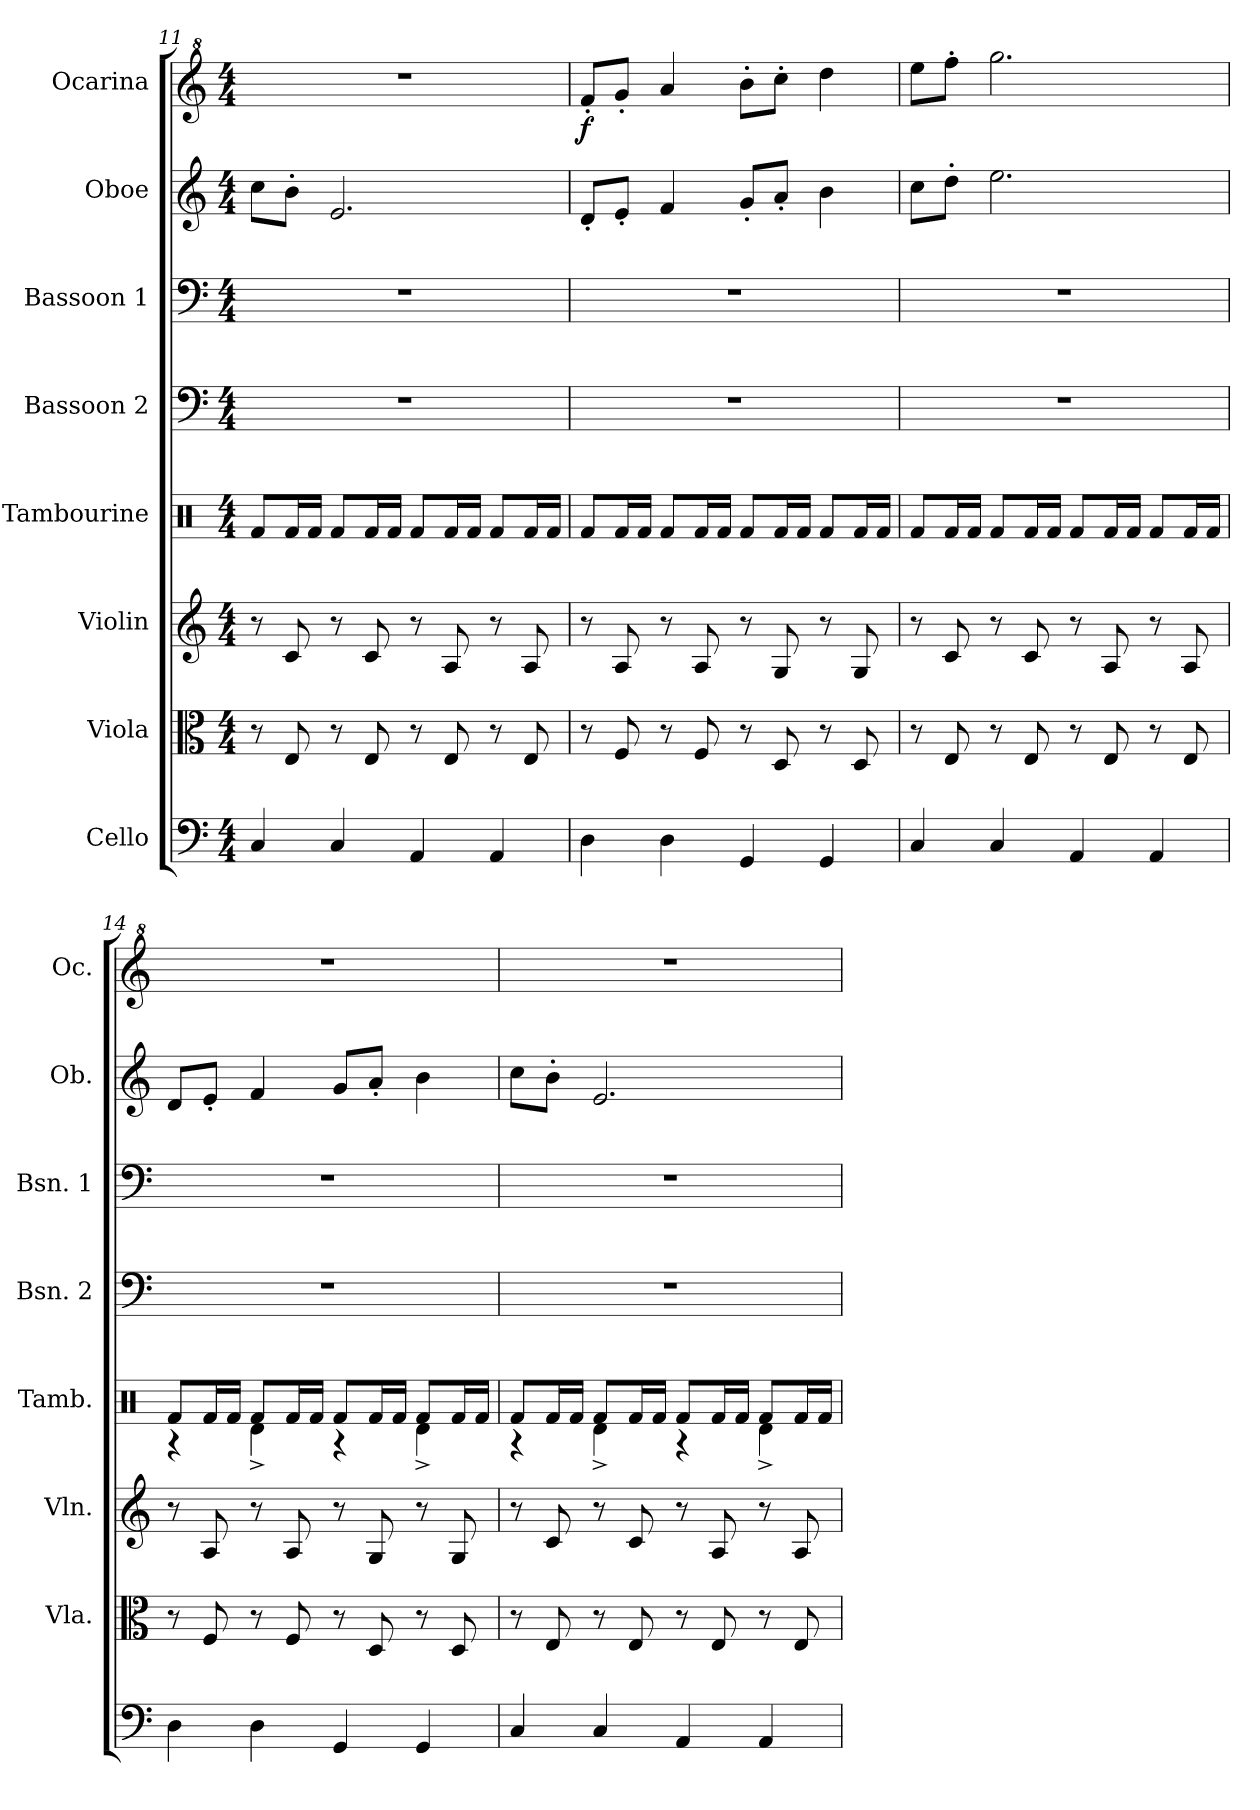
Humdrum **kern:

**kern	**kern	**kern	**kern	**kern	**kern	**kern	**kern	**dynam
*part8	*part7	*part6	*part5	*part4	*part3	*part2	*part1	*part1
*staff8	*staff7	*staff6	*staff5	*staff4	*staff3	*staff2	*staff1	*staff1
*I"Cello	*I"Viola	*I"Violin	*I"Tambourine	*I"Bassoon 2	*I"Bassoon 1	*I"Oboe	*I"Ocarina	*
*	*I'Vla.	*I'Vln.	*I'Tamb.	*I'Bsn. 2	*I'Bsn. 1	*I'Ob.	*I'Oc.	*
*clefF4	*clefC3	*clefG2	*clefX	*clefF4	*clefF4	*clefG2	*clefG^2	*
*	*	*	*	*	*	*	*ITrd7c12	*
*k[]	*k[]	*k[]	*k[]	*k[]	*k[]	*k[]	*k[]	*
*M4/4	*M4/4	*M4/4	*M4/4	*M4/4	*M4/4	*M4/4	*M4/4	*
=11	=11	=11	=11	=11	=11	=11	=11	=11
4C/	8r	8r	8Rf/L	1r	1r	8cc\L	1r	.
.	8E/	8c/	16Rf/L	.	.	8b'\J	.	.
.	.	.	16Rf/JJ	.	.	.	.	.
4C/	8r	8r	8Rf/L	.	.	2.e/	.	.
.	8E/	8c/	16Rf/L	.	.	.	.	.
.	.	.	16Rf/JJ	.	.	.	.	.
4AA/	8r	8r	8Rf/L	.	.	.	.	.
.	8E/	8A/	16Rf/L	.	.	.	.	.
.	.	.	16Rf/JJ	.	.	.	.	.
4AA/	8r	8r	8Rf/L	.	.	.	.	.
.	8E/	8A/	16Rf/L	.	.	.	.	.
.	.	.	16Rf/JJ	.	.	.	.	.
=12	=12	=12	=12	=12	=12	=12	=12	=12
!	!	!	!	!	!	!	!	!LO:DY:b
4D\	8r	8r	8Rf/L	1r	1r	8d'/L	8f'/L	f
.	8F/	8A/	16Rf/L	.	.	8e'/J	8g'/J	.
.	.	.	16Rf/JJ	.	.	.	.	.
4D\	8r	8r	8Rf/L	.	.	4f/	4a/	.
.	8F/	8A/	16Rf/L	.	.	.	.	.
.	.	.	16Rf/JJ	.	.	.	.	.
4GG/	8r	8r	8Rf/L	.	.	8g'/L	8b'\L	.
.	8D/	8G/	16Rf/L	.	.	8a'/J	8cc'\J	.
.	.	.	16Rf/JJ	.	.	.	.	.
4GG/	8r	8r	8Rf/L	.	.	4b\	4dd\	.
.	8D/	8G/	16Rf/L	.	.	.	.	.
.	.	.	16Rf/JJ	.	.	.	.	.
!!LO:LB:g=z
=13	=13	=13	=13	=13	=13	=13	=13	=13
4C/	8r	8r	8Rf/L	1r	1r	8cc\L	8ee\L	.
.	8E/	8c/	16Rf/L	.	.	8dd'\J	8ff'\J	.
.	.	.	16Rf/JJ	.	.	.	.	.
4C/	8r	8r	8Rf/L	.	.	2.ee\	2.gg\	.
.	8E/	8c/	16Rf/L	.	.	.	.	.
.	.	.	16Rf/JJ	.	.	.	.	.
4AA/	8r	8r	8Rf/L	.	.	.	.	.
.	8E/	8A/	16Rf/L	.	.	.	.	.
.	.	.	16Rf/JJ	.	.	.	.	.
4AA/	8r	8r	8Rf/L	.	.	.	.	.
.	8E/	8A/	16Rf/L	.	.	.	.	.
.	.	.	16Rf/JJ	.	.	.	.	.
=14	=14	=14	=14	=14	=14	=14	=14	=14
*	*	*	*^	*	*	*	*	*
4D\	8r	8r	8Rf/L	4r	1r	1r	8d/L	1r	.
.	8F/	8A/	16Rf/L	.	.	.	8e'/J	.	.
.	.	.	16Rf/JJ	.	.	.	.	.	.
4D\	8r	8r	8Rf/L	4Rd^\	.	.	4f/	.	.
.	8F/	8A/	16Rf/L	.	.	.	.	.	.
.	.	.	16Rf/JJ	.	.	.	.	.	.
4GG/	8r	8r	8Rf/L	4r	.	.	8g/L	.	.
.	8D/	8G/	16Rf/L	.	.	.	8a'/J	.	.
.	.	.	16Rf/JJ	.	.	.	.	.	.
4GG/	8r	8r	8Rf/L	4Rd^\	.	.	4b\	.	.
.	8D/	8G/	16Rf/L	.	.	.	.	.	.
.	.	.	16Rf/JJ	.	.	.	.	.	.
=15	=15	=15	=15	=15	=15	=15	=15	=15	=15
4C/	8r	8r	8Rf/L	4r	1r	1r	8cc\L	1r	.
.	8E/	8c/	16Rf/L	.	.	.	8b'\J	.	.
.	.	.	16Rf/JJ	.	.	.	.	.	.
4C/	8r	8r	8Rf/L	4Rd^\	.	.	2.e/	.	.
.	8E/	8c/	16Rf/L	.	.	.	.	.	.
.	.	.	16Rf/JJ	.	.	.	.	.	.
4AA/	8r	8r	8Rf/L	4r	.	.	.	.	.
.	8E/	8A/	16Rf/L	.	.	.	.	.	.
.	.	.	16Rf/JJ	.	.	.	.	.	.
4AA/	8r	8r	8Rf/L	4Rd^\	.	.	.	.	.
.	8E/	8A/	16Rf/L	.	.	.	.	.	.
.	.	.	16Rf/JJ	.	.	.	.	.	.
*	*	*	*v	*v	*	*	*	*	*
=	=	=	=	=	=	=	=	=
*-	*-	*-	*-	*-	*-	*-	*-	*-
